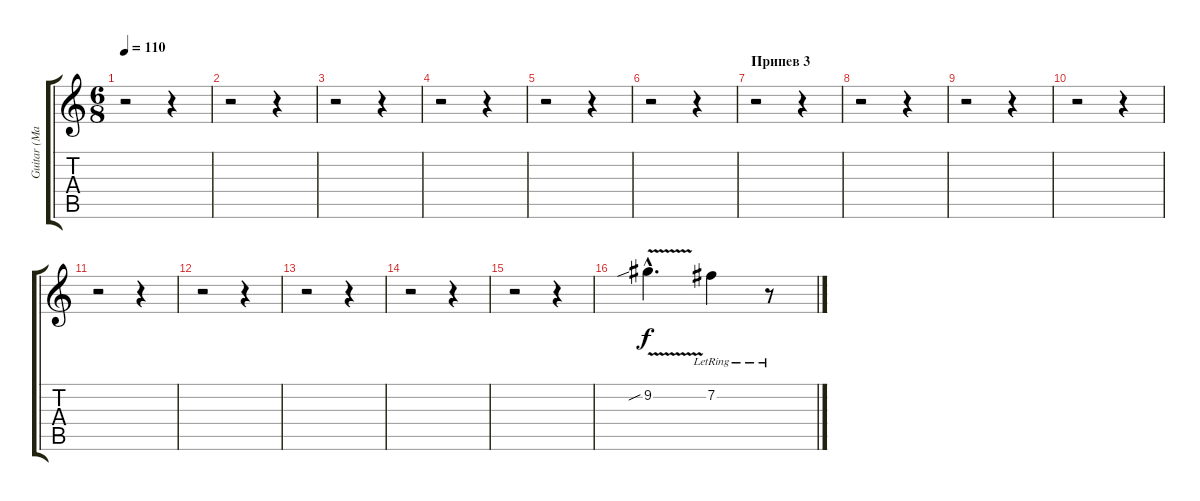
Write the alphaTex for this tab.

\track ("Guitar (Margulis)" "Guitar (Ma") {instrument overdrivenguitar}
\staff {score tabs}
\tuning (E4 B3 G3 D3 A2 E2) {hide}
\ts (6 8)
\tempo 110
\clef g2
\ks c
r.2{dy f} r.4 |
r.2 r.4 |
r.2 r.4 |
r.2 r.4 |
r.2 r.4 |
r.2 r.4 |
\section ("" "Припев 3")
r.2 r.4 |
r.2 r.4 |
r.2 r.4 |
r.2 r.4 |
r.2 r.4 |
r.2 r.4 |
r.2 r.4 |
r.2 r.4 |
r.2 r.4 |
9.2{v sib hac}.4{d} 7.2{lr}.4 r.8
